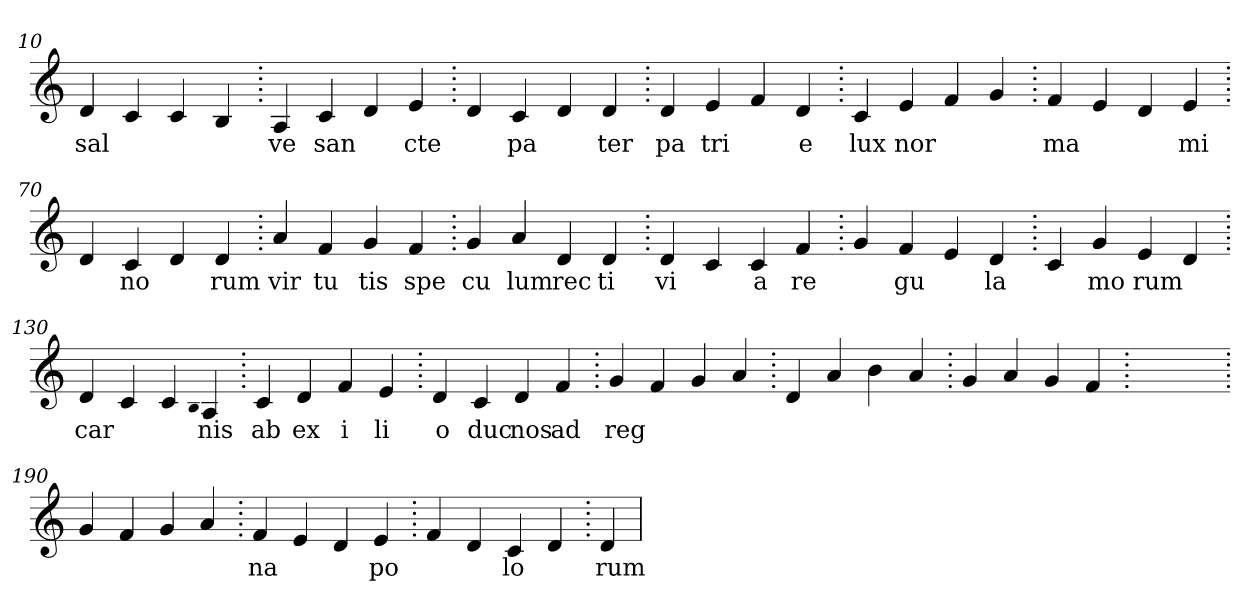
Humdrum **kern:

**kern	**text
*part1	*part1
*staff1	*staff1
*clefG2	*
=10.	=10.
4d	sal
4c	.
4c	.
4B	.
=20.	=20.
4A	ve
4c	san
4d	.
4e	cte
=30.	=30.
4d	.
4c	pa
4d	.
4d	ter
=40.	=40.
4d	pa
4e	tri
4f	.
4d	e
=50.	=50.
4c	lux
4e	nor
4f	.
4g	.
=60.	=60.
4f	ma
4e	.
4d	.
4e	mi
=70.	=70.
4d	.
4c	no
4d	.
4d	rum
=80.	=80.
4a	vir
4f	tu
4g	tis
4f	spe
=90.	=90.
4g	cu
4a	lum
4d	rec
4d	ti
=100.	=100.
4d	vi
4c	.
4c	a
4f	re
=110.	=110.
4g	.
4f	gu
4e	.
4d	la
=120.	=120.
4c	.
4g	mo
4e	rum
4d	.
=130.	=130.
4d	car
4c	.
4c	.
qqB	.
4A	nis
=140.	=140.
4c	ab
4d	ex
4f	i
4e	li
=150.	=150.
4d	o
4c	duc
4d	nos
4f	ad
=160.	=160.
4g	reg
4f	.
4g	.
4a	.
=170.	=170.
4d	.
4a	.
4b	.
4a	.
=180.	=180.
4g	.
4a	.
4g	.
4f	.
=190.	=190.
1ryy	.
=190.	=190.
4g	.
4f	.
4g	.
4a	.
=200.	=200.
4f	na
4e	.
4d	.
4e	po
=210.	=210.
4f	.
4d	.
4c	lo
4d	.
=220.	=220.
4d	rum
=	=
*-	*-
